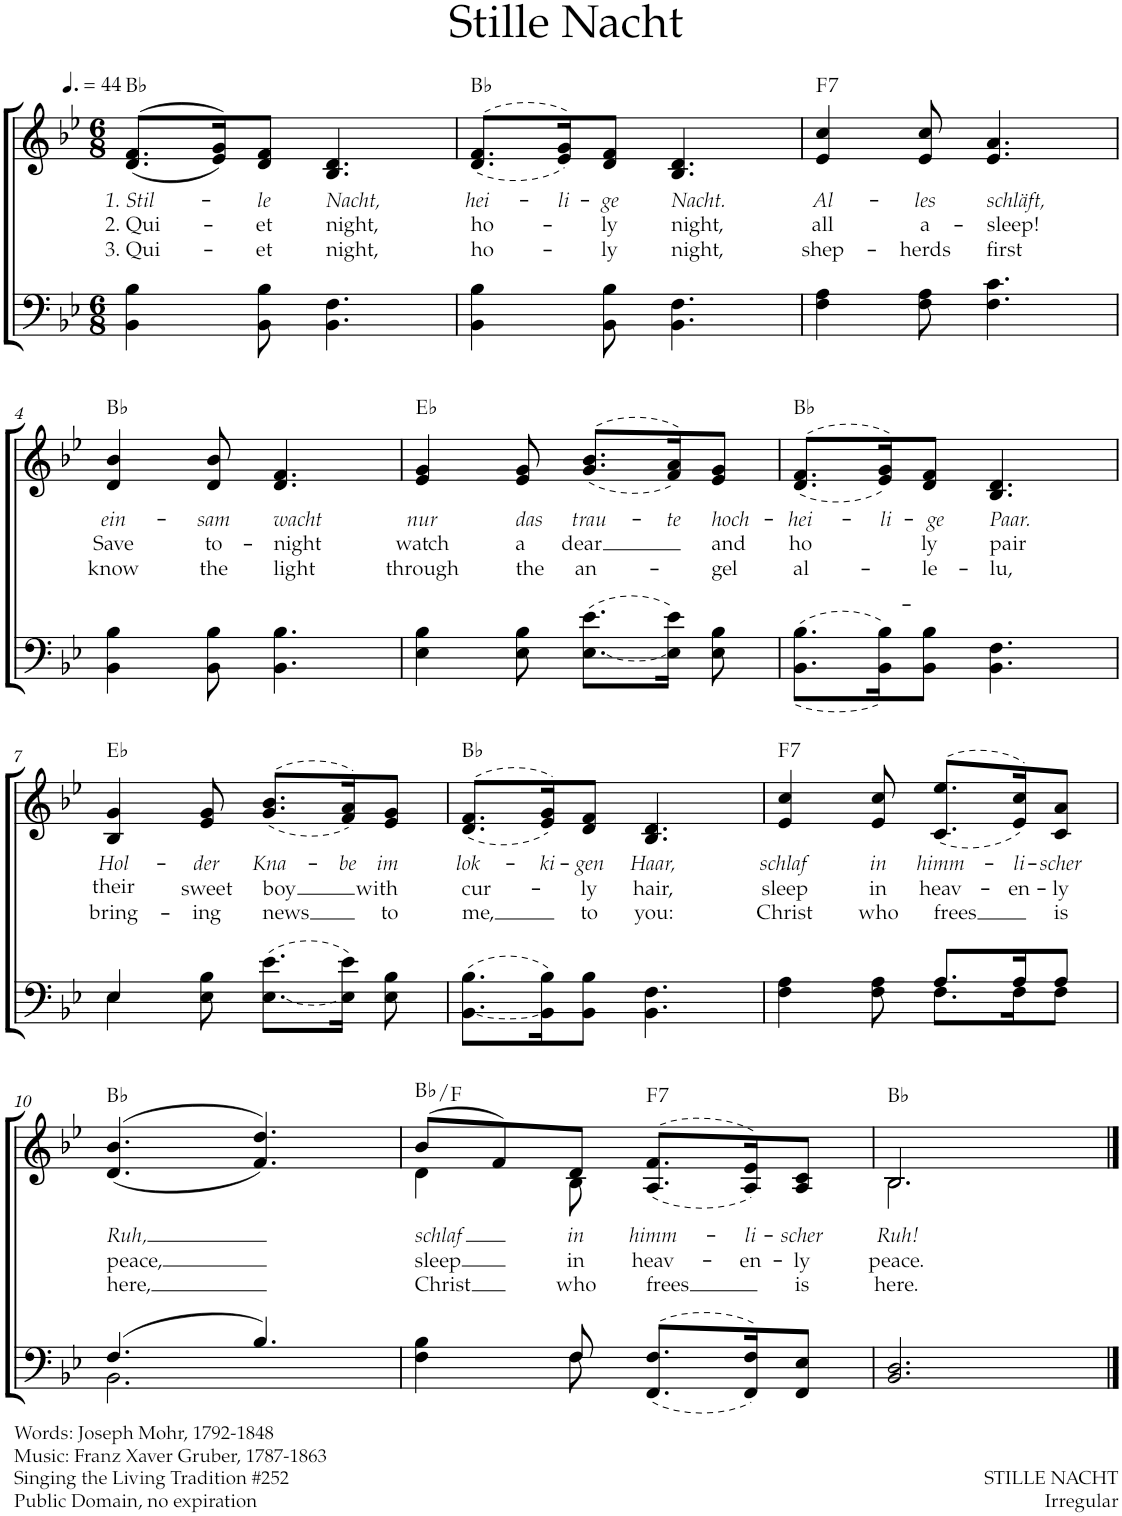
**kern	**kern	**text	**text	**text	**harte
*part2	*part1	*part1	*part1	*part1	*part1
*staff2	*staff1	*staff1	*staff1	*staff1	*
*I"Piano	*I"Piano	*	*	*	*
*I'Pno	*I'Pno	*	*	*	*
*clefF4	*clefG2	*	*	*	*
*k[b-e-]	*k[b-e-]	*	*	*	*
*M6/8	*M6/8	*	*	*	*
*MM66	*MM66	*	*	*	*
=1	=1	=1	=1	=1	=1
!	!	!LO:LY:b	!LO:LY:b	!LO:LY:b	!
4BB-\ 4B-\	(<(>8.d/ 8.f/L	1. Stil-	2. Qui-	3. Qui-	Bb:maj
.	16e-/ 16g/K))	.	.	.	.
!	!	!LO:LY:b	!LO:LY:b	!LO:LY:b	!
8BB-\ 8B-\	8d/ 8f/J	-le	-et	-et	.
!	!	!LO:LY:b	!LO:LY:b	!LO:LY:b	!
4.BB-\ 4.F\	4.B-/ 4.d/	Nacht,	night,	night,	.
=2	=2	=2	=2	=2	=2
!	!	!LO:LY:b	!LO:LY:b	!LO:LY:b	!
4BB-\ 4B-\	(<(>8.d/ 8.f/L	hei-	ho-	ho-	Bb:maj
!	!	!LO:LY:b	!	!	!
.	16e-/ 16g/K))	-li-	.	.	.
!	!	!LO:LY:b	!LO:LY:b	!LO:LY:b	!
8BB-\ 8B-\	8d/ 8f/J	-ge	-ly	-ly	.
!	!	!LO:LY:b	!LO:LY:b	!LO:LY:b	!
4.BB-\ 4.F\	4.B-/ 4.d/	Nacht.	night,	night,	.
=3	=3	=3	=3	=3	=3
!	!	!LO:LY:b	!LO:LY:b	!LO:LY:b	!LO:H:kt=7
4F\ 4A\	4e-/ 4cc/	Al-	all	shep-	F:7
!	!	!LO:LY:b	!LO:LY:b	!LO:LY:b	!
8F\ 8A\	8e-/ 8cc/	-les	a-	-herds	.
!	!	!LO:LY:b	!LO:LY:b	!LO:LY:b	!
4.F\ 4.c\	4.e-/ 4.a/	schläft,	-sleep!	first	.
!!LO:LB:g=z
=4	=4	=4	=4	=4	=4
!	!	!LO:LY:b	!LO:LY:b	!LO:LY:b	!
4BB-\ 4B-\	4d/ 4b-/	ein-	Save	know	Bb:maj
!	!	!LO:LY:b	!LO:LY:b	!LO:LY:b	!
8BB-\ 8B-\	8d/ 8b-/	-sam	to-	the	.
!	!	!LO:LY:b	!LO:LY:b	!LO:LY:b	!
4.BB-\ 4.B-\	4.d/ 4.f/	wacht	-night	light	.
=5	=5	=5	=5	=5	=5
!	!	!LO:LY:b	!LO:LY:b	!LO:LY:b	!
4E-\ 4B-\	4e-/ 4g/	nur	watch	through	Eb:maj
!	!	!LO:LY:b	!LO:LY:b	!LO:LY:b	!
8E-\ 8B-\	8e-/ 8g/	das	a	the	.
!LO:T:n=1:dash	!	!LO:LY:b	!LO:LY:b	!LO:LY:b	!
([8.E-\ 8.e-\L	(<(>8.g/ 8.b-/L	trau-	dear	an-	.
!	!	!LO:LY:b	!	!	!
16E-\] 16e-\Jk)	16f/ 16a/K))	-te	.	.	.
!	!	!LO:LY:b	!LO:LY:b	!LO:LY:b	!
8E-\ 8B-\	8e-/ 8g/J	hoch-	and	-gel	.
=6	=6	=6	=6	=6	=6
!	!	!LO:LY:b	!LO:LY:b	!LO:LY:b	!
(<(>8.BB-\ 8.B-\L	(<(>8.d/ 8.f/L	-hei-	ho	al-	Bb:maj
16BB-\ 16B-\K))	16e-/ 16g/K))	.	.	.	.
!	!	!LO:LY:b	!LO:LY:b	!LO:LY:b	!
8BB-\ 8B-\J	8d/ 8f/J	-ge	-ly	-le-	.
!	!	!LO:LY:b	!LO:LY:b	!LO:LY:b	!
4.BB-\ 4.F\	4.B-/ 4.d/	Paar.	pair	-lu,	.
!!LO:LB:g=z
=7	=7	=7	=7	=7	=7
*^	*	*	*	*	*
!	!	!	!LO:LY:b	!LO:LY:b	!LO:LY:b	!
4E-/	4E-\	4B-/ 4g/	Hol-	their	bring-	Eb:maj
!	!	!	!LO:LY:b	!LO:LY:b	!LO:LY:b	!
8E-\ 8B-\	2ryy	8e-/ 8g/	-der	sweet	-ing	.
!LO:T:n=1:dash	!	!	!LO:LY:b	!LO:LY:b	!LO:LY:b	!
([8.E-\ 8.e-\L	.	(<(>8.g/ 8.b-/L	Kna-	boy	news	.
!	!	!	!LO:LY:b	!	!	!
16E-\] 16e-\Jk)	.	16f/ 16a/K))	-be	.	.	.
!	!	!	!LO:LY:b	!LO:LY:b	!LO:LY:b	!
8E-\ 8B-\	.	8e-/ 8g/J	im	with	to	.
*v	*v	*	*	*	*	*
=8	=8	=8	=8	=8	=8
!LO:T:n=1:dash	!	!LO:LY:b	!LO:LY:b	!LO:LY:b	!
([8.BB-\ 8.B-\L	(<(>8.d/ 8.f/L	lok-	cur-	me,	Bb:maj
!	!	!LO:LY:b	!	!	!
16BB-\] 16B-\K)	16e-/ 16g/K))	-ki-	.	.	.
!	!	!LO:LY:b	!LO:LY:b	!LO:LY:b	!
8BB-\ 8B-\J	8d/ 8f/J	-gen	-ly	to	.
!	!	!LO:LY:b	!LO:LY:b	!LO:LY:b	!
4.BB-\ 4.F\	4.B-/ 4.d/	Haar,	hair,	you:	.
=9	=9	=9	=9	=9	=9
*^	*	*	*	*	*
!	!	!	!LO:LY:b	!LO:LY:b	!LO:LY:b	!LO:H:kt=7
4F\ 4A\	4.ryy	4e-/ 4cc/	schlaf	sleep	Christ	F:7
!	!	!	!LO:LY:b	!LO:LY:b	!LO:LY:b	!
8F\ 8A\	.	8e-/ 8cc/	in	in	who	.
!	!	!	!LO:LY:b	!LO:LY:b	!LO:LY:b	!
8.A/L	8.F\L	(>(<8.c/ 8.ee-/L	himm-	heav-	frees	.
!	!	!	!LO:LY:b	!LO:LY:b	!	!
16A/K	16F\K	16e-/ 16cc/K))	-li-	-en-	.	.
!	!	!	!LO:LY:b	!LO:LY:b	!LO:LY:b	!
8A/J	8F\J	8c/ 8a/J	-scher	-ly	is	.
!!LO:LB:g=z
=10	=10	=10	=10	=10	=10	=10
!	!	!	!LO:LY:b	!LO:LY:b	!LO:LY:b	!
(4.F/	2.BB-\	(<(>4.d/ 4.b-/	Ruh,	peace,	here,	Bb:maj
4.B-/)	.	4.f/ 4.dd/))	.	.	.	.
=11	=11	=11	=11	=11	=11	=11
!	!	!	!LO:LY:b	!LO:LY:b	!LO:LY:b	!
*	*	*^	*	*	*	*
4F\ 4B-\	4ryy	(>8b-/L	4d\	schlaf	sleep	Christ	Bb:maj/5
.	.	8f/)	.	.	.	.	.
!	!	!	!	!LO:LY:b	!LO:LY:b	!LO:LY:b	!
8F\	8F/	8d/J	8B-\	in	in	who	.
!	!	!	!	!LO:LY:b	!LO:LY:b	!LO:LY:b	!LO:H:kt=7
(>(<8.FF/ 8.F/L	4.ryy	(<(>8.A/ 8.f/L	4.ryy	himm-	heav-	frees	F:7
!	!	!	!	!LO:LY:b	!LO:LY:b	!	!
16FF/ 16F/K))	.	16A/ 16e-/K))	.	-li-	-en-	.	.
!	!	!	!	!LO:LY:b	!LO:LY:b	!LO:LY:b	!
8FF/ 8E-/J	.	8A/ 8c/J	.	-scher	-ly	is	.
*v	*v	*	*	*	*	*	*
=12	=12	=12	=12	=12	=12	=12
!	!	!	!LO:LY:b	!LO:LY:b	!LO:LY:b	!
2.BB-/ 2.D/	2.B-/	2.B-\	Ruh!	peace.	here.	Bb:maj
*	*v	*v	*	*	*	*
==	==	==	==	==	==
*-	*-	*-	*-	*-	*-
